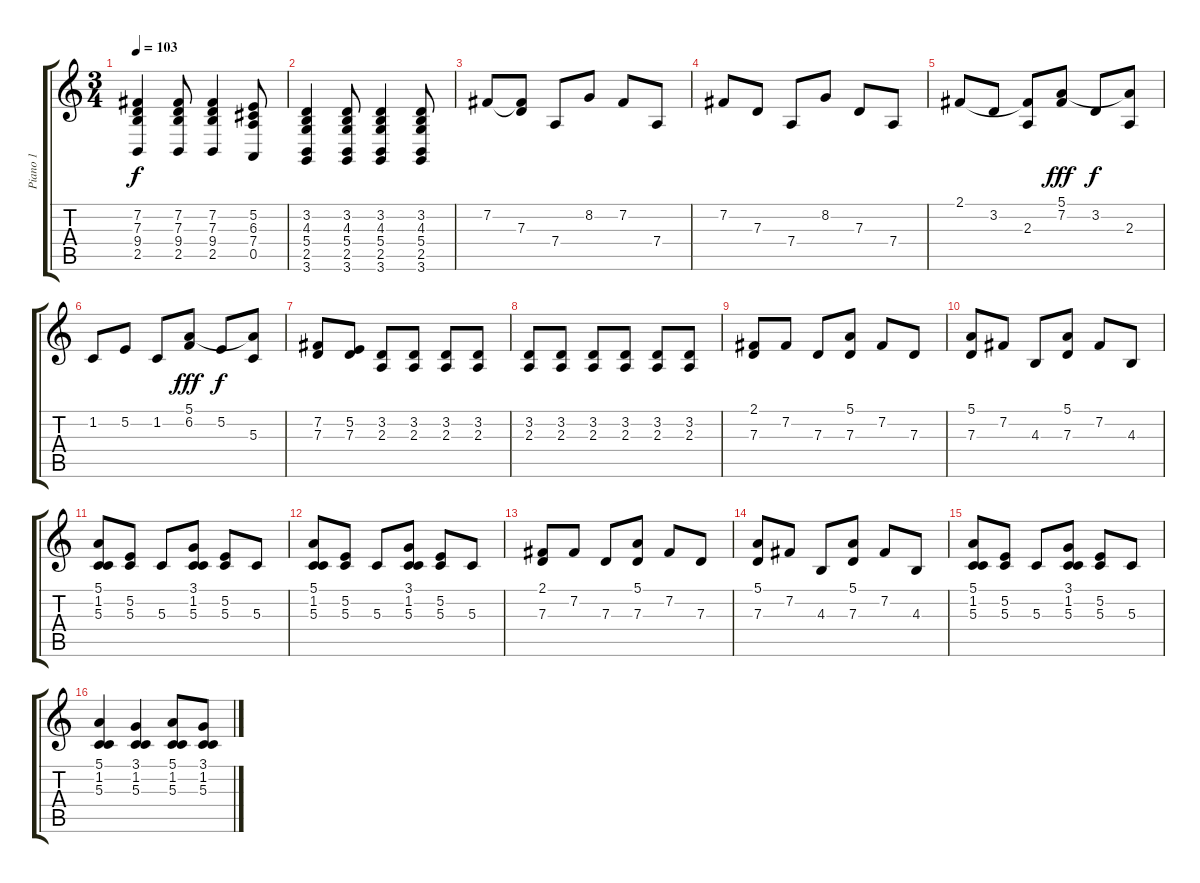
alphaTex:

\track ("Piano 1" "Piano 1") {instrument acousticgrandpiano}
\staff {score tabs}
\tuning (E4 B3 G3 D3 A2 E2) {hide}
\ts (3 4)
\tempo 103
\clef g2
\ks c
(7.2 7.3 9.4 2.5).4{dy f} (7.2 7.3 9.4 2.5).8 (7.2 7.3 9.4 2.5).4 (5.2 6.3 7.4 0.5).8 |
(3.2 4.3 5.4 2.5 3.6).4 (3.2 4.3 5.4 2.5 3.6).8 (3.2 4.3 5.4 2.5 3.6).4 (3.2 4.3 5.4 2.5 3.6).8 |
7.2.8 (7.2{t} 7.3).8 7.4.8 8.2.8 7.2.8 7.4.8 |
7.2.8 7.3.8 7.4.8 8.2.8 7.3.8 7.4.8 |
2.1.8 3.2.8 (2.1{t} 2.3).8 (5.1 7.2).8{dy fff} 3.2.8{dy f} (5.1{t} 2.3).8 |
1.2.8 5.2.8 1.2.8 (5.1 6.2).8{dy fff} 5.2.8{dy f} (5.1{t} 5.3).8 |
(7.2 7.3).8 (5.2 7.3).8 (3.2 2.3).8 (3.2 2.3).8 (3.2 2.3).8 (3.2 2.3).8 |
(3.2 2.3).8 (3.2 2.3).8 (3.2 2.3).8 (3.2 2.3).8 (3.2 2.3).8 (3.2 2.3).8 |
(2.1 7.3).8 7.2.8 7.3.8 (5.1 7.3).8 7.2.8 7.3.8 |
(5.1 7.3).8 7.2.8 4.3.8 (5.1 7.3).8 7.2.8 4.3.8 |
(5.1 1.2 5.3).8 (5.2 5.3).8 5.3.8 (3.1 1.2 5.3).8 (5.2 5.3).8 5.3.8 |
(5.1 1.2 5.3).8 (5.2 5.3).8 5.3.8 (3.1 1.2 5.3).8 (5.2 5.3).8 5.3.8 |
(2.1 7.3).8 7.2.8 7.3.8 (5.1 7.3).8 7.2.8 7.3.8 |
(5.1 7.3).8 7.2.8 4.3.8 (5.1 7.3).8 7.2.8 4.3.8 |
(5.1 1.2 5.3).8 (5.2 5.3).8 5.3.8 (3.1 1.2 5.3).8 (5.2 5.3).8 5.3.8 |
(5.1 1.2 5.3).4 (3.1 1.2 5.3).4 (5.1 1.2 5.3).8 (3.1 1.2 5.3).8
